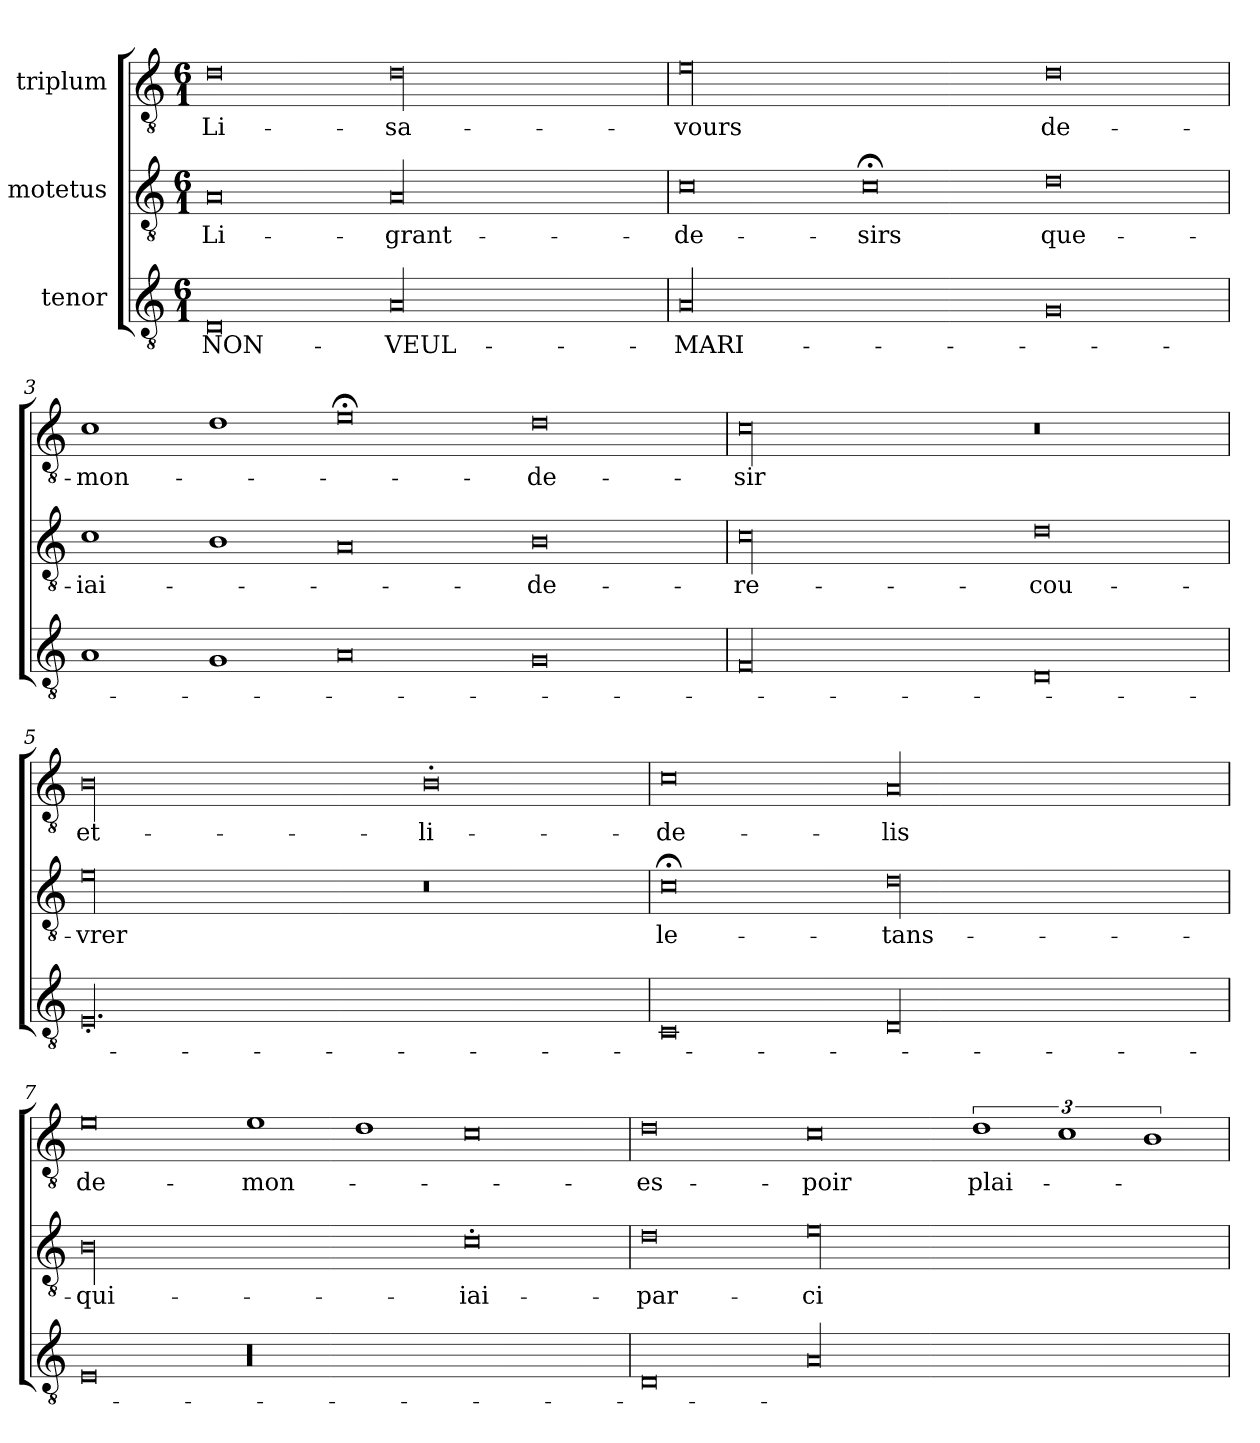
**kern	**text	**kern	**text	**kern	**text
*part3	*part3	*part2	*part2	*part1	*part1
*staff3	*staff3	*staff2	*staff2	*staff1	*staff1
*I"tenor	*	*I"motetus	*	*I"triplum	*
*clefGv2	*	*clefGv2	*	*clefGv2	*
*k[]	*	*k[]	*	*k[]	*
*C:	*	*C:	*	*C:	*
*M6/1	*	*M6/1	*	*M6/1	*
=1	=1	=1	=1	=1	=1
0D/	NON-	0A/	Li-	0d\	Li-
00A/	VEUL-	00A/	grant-	00d\	sa-
=2	=2	=2	=2	=2	=2
00A/	MARI-	0c\	de-	00e\	-vours
.	.	0c;<\	-sirs	.	.
0G/	.	0d\	que-	0d\	de-
=3	=3	=3	=3	=3	=3
1A/	.	1c\	iai-	1c\	mon-
1G/	.	1B\	.	1d\	.
0A/	.	0A/	.	0e;<\	.
0G/	.	0B\	de-	0d\	de-
=4	=4	=4	=4	=4	=4
00F/	.	00c\	re-	00c\	-sir
0D/	.	0d\	-cou-	0r	.
=5	=5	=5	=5	=5	=5
00.E'/	.	00e\	-vrer	00B\	et-
.	.	0r	.	0B'\	li-
=6	=6	=6	=6	=6	=6
0C/	.	0c;<\	le-	0c\	de-
00D/	.	00d\	tans-	00A/	-lis
=7	=7	=7	=7	=7	=7
0E/	.	00B\	qui-	0e\	de-
00r	.	.	.	1e\	mon-
.	.	.	.	1d\	.
.	.	0c'\	iai-	0c\	.
=8	=8	=8	=8	=8	=8
0D/	.	0d\	par-	0d\	es-
00A/	.	00e\	ci-	0c\	-poir
.	.	.	.	3%2d\	plai-
.	.	.	.	3%2c\	.
.	.	.	.	3%2B\	.
=	=	=	=	=	=
*-	*-	*-	*-	*-	*-
